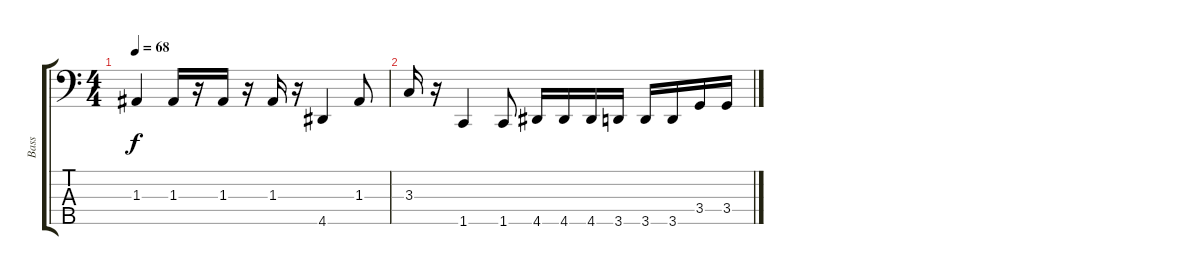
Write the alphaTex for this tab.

\track ("Bass" "Bass") {instrument electricbassfinger}
\staff {score tabs}
\tuning (G2 D2 A1 E1 B0) {hide}
\ts (4 4)
\tempo 68
\clef f4
\ks c
1.3.4{dy f} 1.3.16 r.16 1.3.16 r.16 1.3.16 r.16 4.5.4 1.3.8 |
3.3.16 r.16 1.5.4 1.5.8 4.5.16 4.5.16 4.5.16 3.5.16 3.5.16 3.5.16 3.4.16 3.4.16
